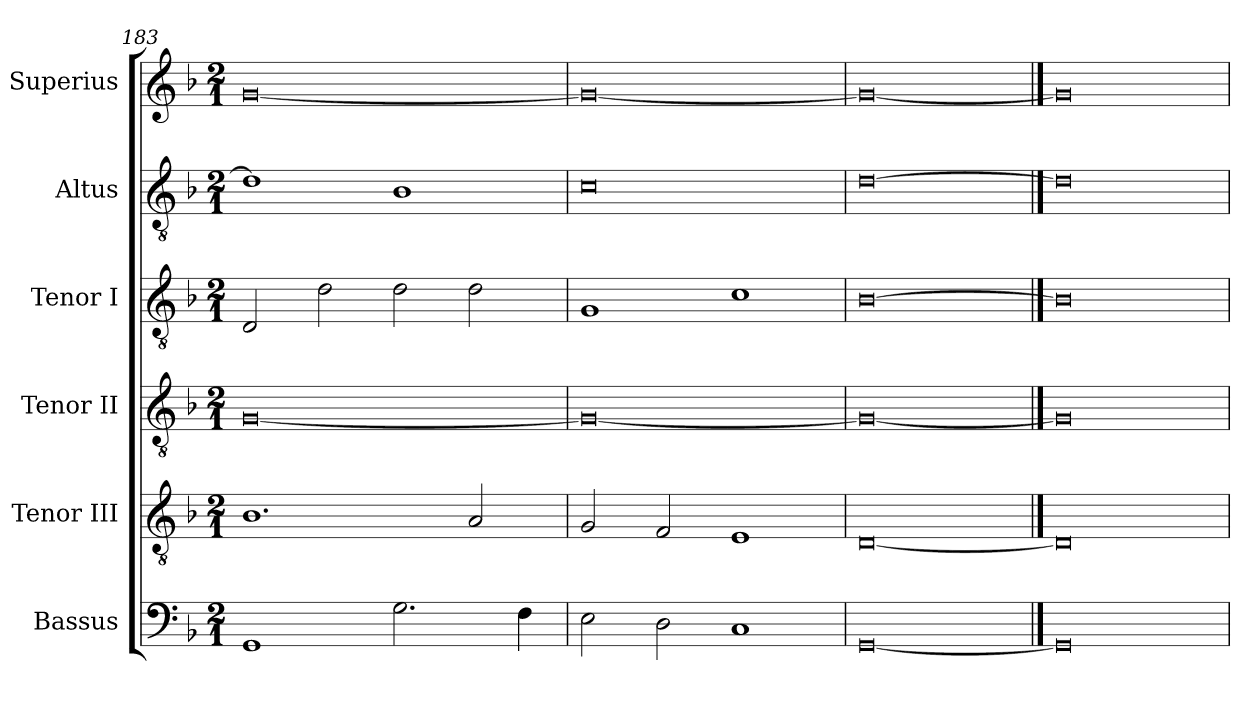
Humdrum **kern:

**kern	**kern	**kern	**kern	**kern	**kern
*part6	*part5	*part4	*part3	*part2	*part1
*staff6	*staff5	*staff4	*staff3	*staff2	*staff1
*I"Bassus	*I"Tenor III	*I"Tenor II	*I"Tenor I	*I"Altus	*I"Superius
*I'B	*I'T. III	*I'T. II	*I'T. I	*I'A	*I'S
*clefF4	*clefGv2	*clefGv2	*clefGv2	*clefGv2	*clefG2
*k[b-]	*k[b-]	*k[b-]	*k[b-]	*k[b-]	*k[b-]
*F:	*F:	*F:	*F:	*F:	*F:
*M2/1	*M2/1	*M2/1	*M2/1	*M2/1	*M2/1
=183	=183	=183	=183	=183	=183
1GG	1.B-	[0G	2D	1d]	[0g
.	.	.	2d	.	.
2.G	.	.	2d	1B-	.
.	2A	.	2d	.	.
4F	.	.	.	.	.
=184	=184	=184	=184	=184	=184
2E	2G	0G_	1G	0c	0g_
2D	2F	.	.	.	.
1C	1E	.	1c	.	.
=185	=185	=185	=185	=185	=185
[0GG	[0D	0G_	[0B-	[0d	0g_
==186	==186	==186	==186	==186	==186
0GG]	0D]	0G]	0B-]	0d]	0g]
=	=	=	=	=	=
*-	*-	*-	*-	*-	*-
